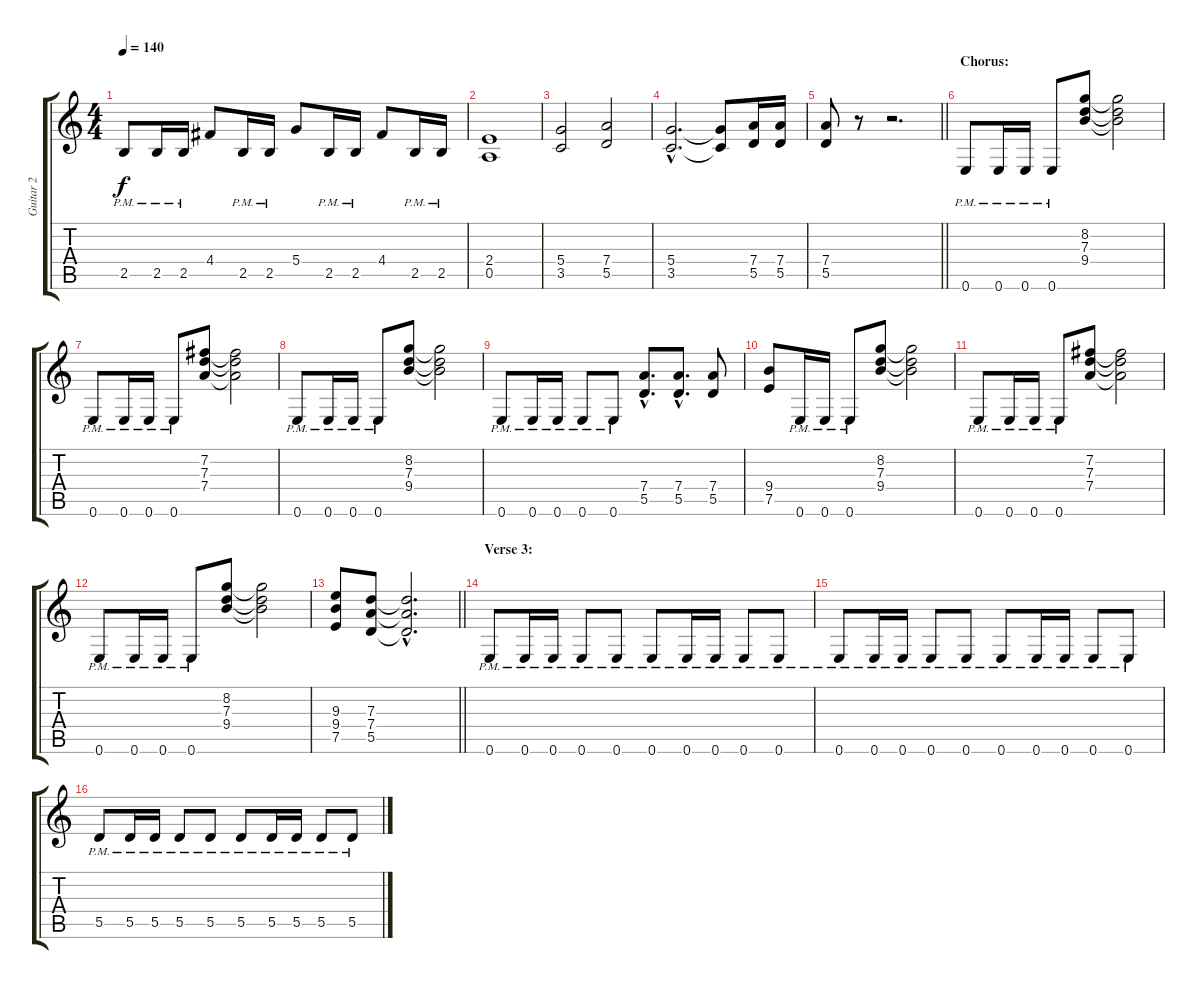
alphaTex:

\track ("Guitar 2" "Guitar 2") {instrument distortionguitar}
\staff {score tabs}
\tuning (E4 B3 G3 D3 A2 E2) {hide}
\ts (4 4)
\tempo 140
\clef g2
\ks c
2.5{pm}.8{dy f} 2.5{pm}.16 2.5{pm}.16 4.4.8 2.5{pm}.16 2.5{pm}.16 5.4.8 2.5{pm}.16 2.5{pm}.16 4.4.8 2.5{pm}.16 2.5{pm}.16 |
(2.4 0.5).1 |
(5.4 3.5).2 (7.4 5.5).2 |
(5.4{hac} 3.5{hac}).2{d} (5.4{t} 3.5{t}).8 (7.4 5.5).16 (7.4 5.5).16 |
\barLineRight lightlight
(7.4 5.5).8 r.8 r.2{d} |
\section ("" "Chorus:")
0.6{pm}.8 0.6{pm}.16 0.6{pm}.16 0.6{pm}.8 (8.2 7.3 9.4).8 (8.2{t} 7.3{t} 9.4{t}).2 |
0.6{pm}.8 0.6{pm}.16 0.6{pm}.16 0.6{pm}.8 (7.2 7.3 7.4).8 (7.2{t} 7.3{t} 7.4{t}).2 |
0.6{pm}.8 0.6{pm}.16 0.6{pm}.16 0.6{pm}.8 (8.2 7.3 9.4).8 (8.2{t} 7.3{t} 9.4{t}).2 |
0.6{pm}.8 0.6{pm}.16 0.6{pm}.16 0.6{pm}.8 0.6{pm}.8 (7.4{hac} 5.5{hac}).8{d} (7.4{hac} 5.5{hac}).8{d} (7.4 5.5).8 |
(9.4 7.5).8 0.6{pm}.16 0.6{pm}.16 0.6{pm}.8 (8.2 7.3 9.4).8 (8.2{t} 7.3{t} 9.4{t}).2 |
0.6{pm}.8 0.6{pm}.16 0.6{pm}.16 0.6{pm}.8 (7.2 7.3 7.4).8 (7.2{t} 7.3{t} 7.4{t}).2 |
0.6{pm}.8 0.6{pm}.16 0.6{pm}.16 0.6{pm}.8 (8.2 7.3 9.4).8 (8.2{t} 7.3{t} 9.4{t}).2 |
\barLineRight lightlight
(9.3 9.4 7.5).8 (7.3 7.4 5.5).8 (7.3{hac t} 7.4{hac t} 5.5{hac t}).2{d} |
\section ("" "Verse 3:")
0.6{pm}.8 0.6{pm}.16 0.6{pm}.16 0.6{pm}.8 0.6{pm}.8 0.6{pm}.8 0.6{pm}.16 0.6{pm}.16 0.6{pm}.8 0.6{pm}.8 |
0.6{pm}.8 0.6{pm}.16 0.6{pm}.16 0.6{pm}.8 0.6{pm}.8 0.6{pm}.8 0.6{pm}.16 0.6{pm}.16 0.6{pm}.8 0.6{pm}.8 |
5.5{pm}.8 5.5{pm}.16 5.5{pm}.16 5.5{pm}.8 5.5{pm}.8 5.5{pm}.8 5.5{pm}.16 5.5{pm}.16 5.5{pm}.8 5.5{pm}.8
